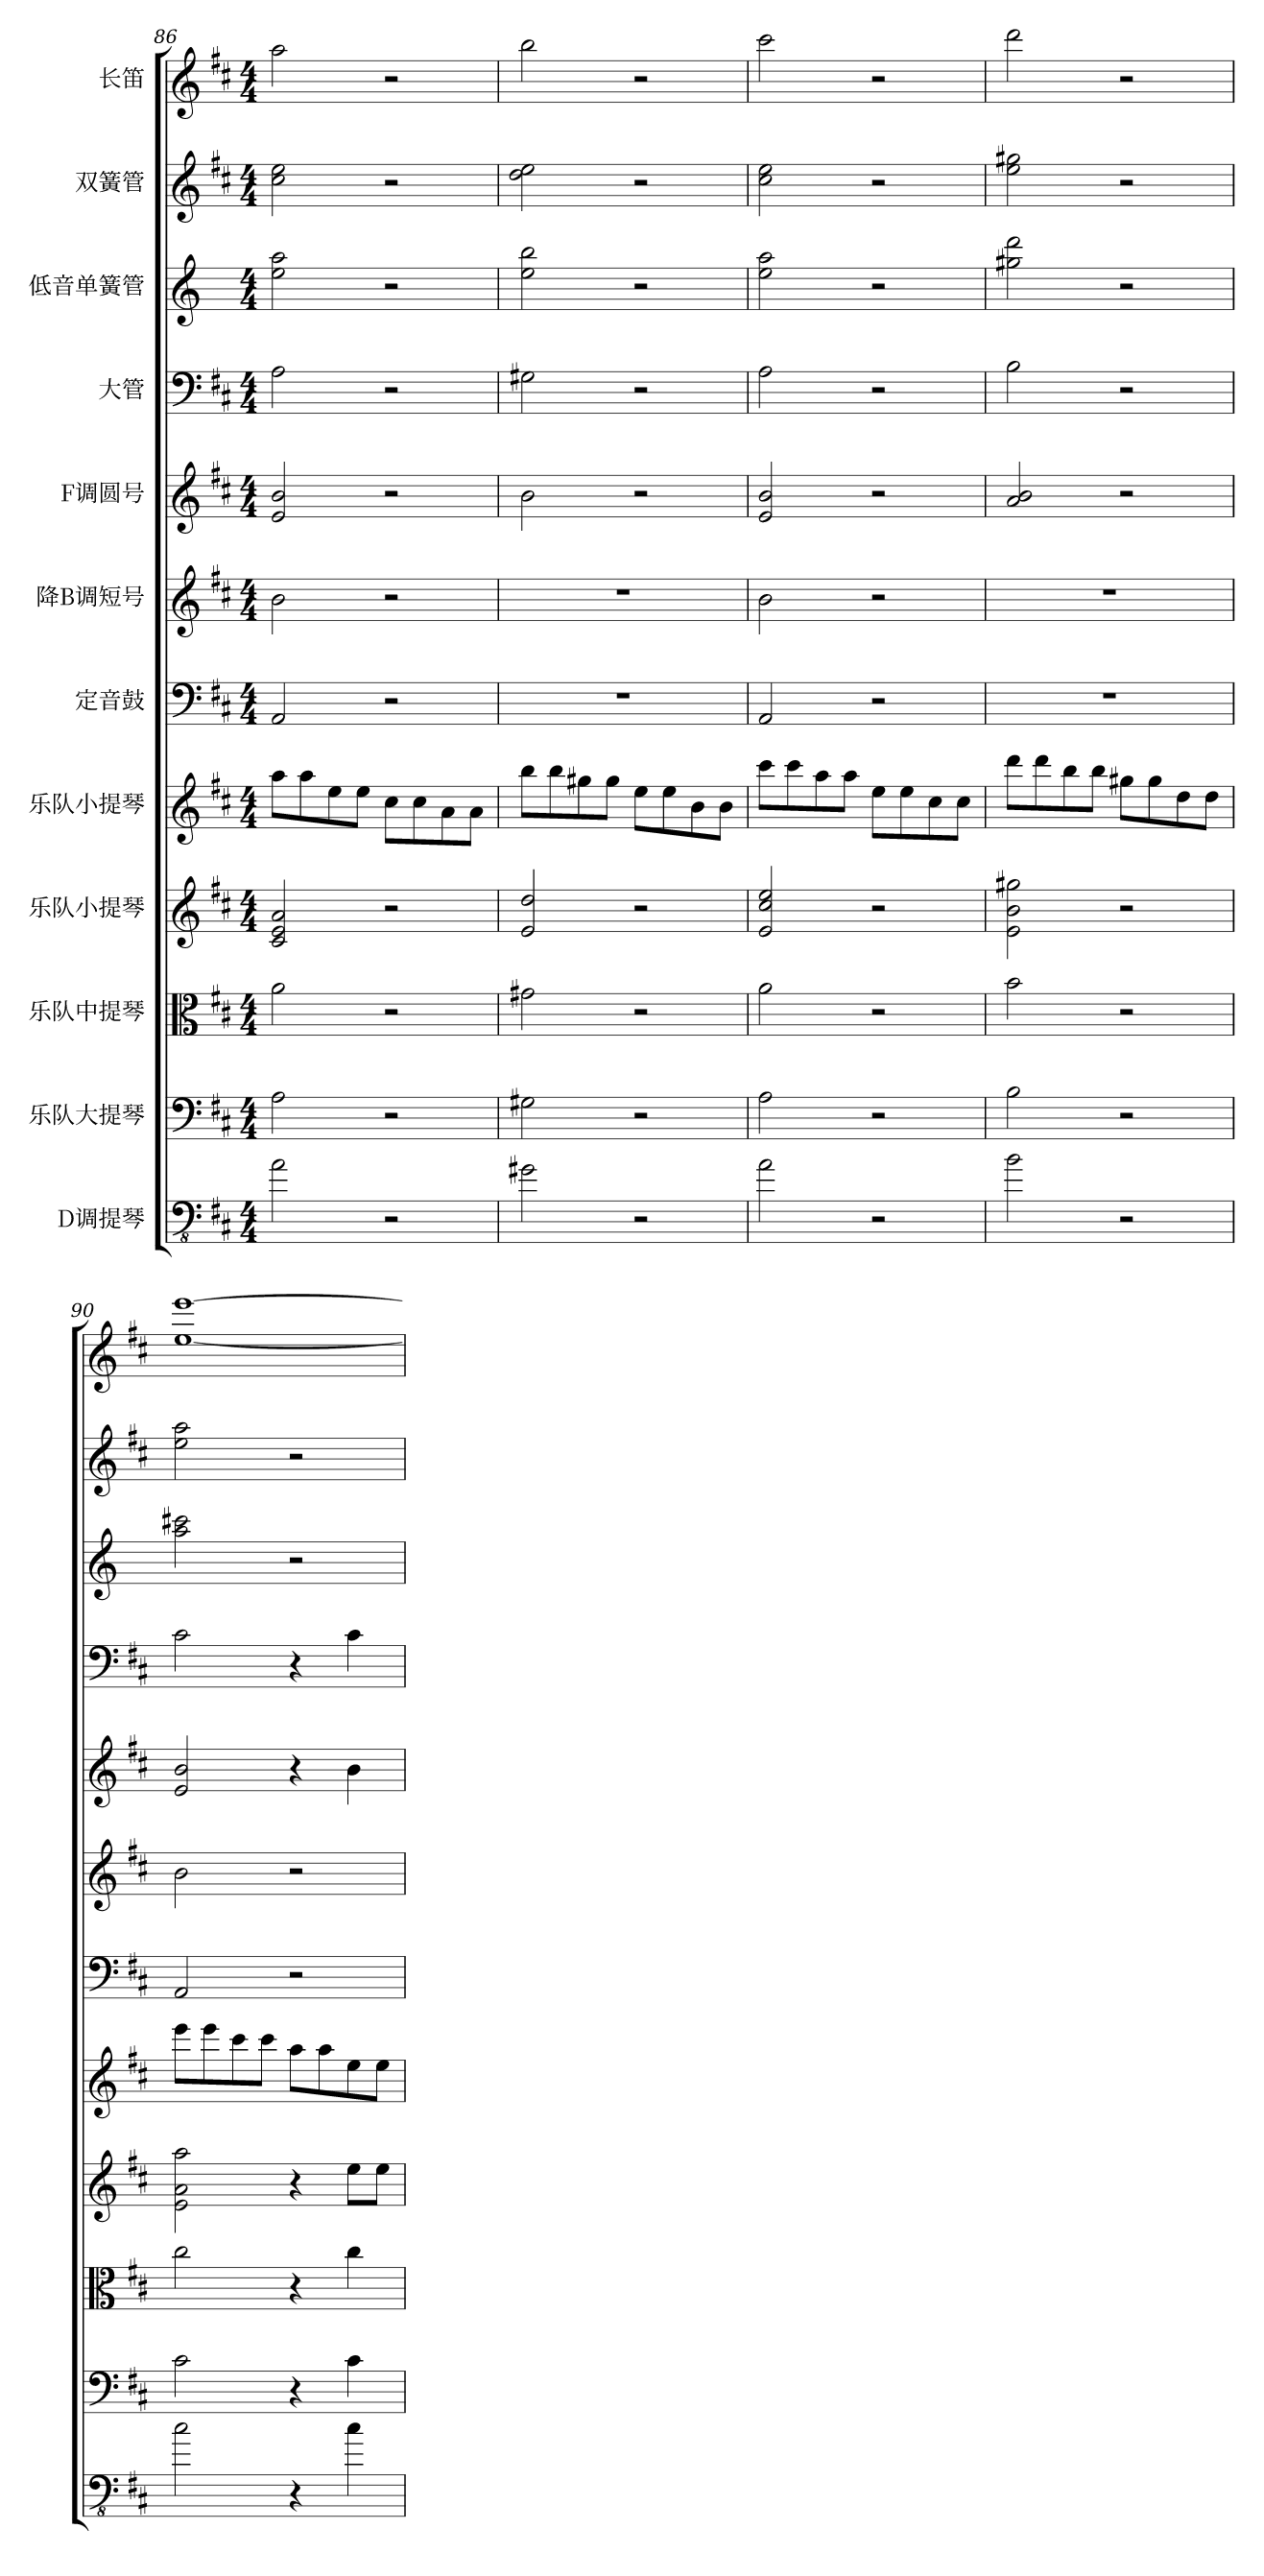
**kern	**kern	**kern	**kern	**kern	**kern	**kern	**kern	**kern	**kern	**kern	**kern
*part12	*part11	*part10	*part9	*part8	*part7	*part6	*part5	*part4	*part3	*part2	*part1
*staff12	*staff11	*staff10	*staff9	*staff8	*staff7	*staff6	*staff5	*staff4	*staff3	*staff2	*staff1
*I"D调提琴	*I"乐队大提琴	*I"乐队中提琴	*I"乐队小提琴	*I"乐队小提琴	*I"定音鼓	*I"降B调短号	*I"F调圆号	*I"大管	*I"低音单簧管	*I"双簧管	*I"长笛
*clefFv4	*clefF4	*clefC3	*clefG2	*clefG2	*clefF4	*clefG2	*clefG2	*clefF4	*clefG2	*clefG2	*clefG2
*ITrd7c12	*	*	*	*	*	*ITrd1c2	*ITrd4c7	*	*ITrd8c14	*	*
*k[f#c#]	*k[f#c#]	*k[f#c#]	*k[f#c#]	*k[f#c#]	*k[f#c#]	*k[]	*k[f#]	*k[f#c#]	*k[]	*k[f#c#]	*k[f#c#]
*M4/4	*M4/4	*M4/4	*M4/4	*M4/4	*M4/4	*M4/4	*M4/4	*M4/4	*M4/4	*M4/4	*M4/4
*MM272	*MM272	*MM272	*MM272	*MM272	*MM272	*MM272	*MM272	*MM272	*MM272	*MM272	*MM272
=86	=86	=86	=86	=86	=86	=86	=86	=86	=86	=86	=86
2AA\	2A\	2a\	2c#/ 2e/ 2a/	8aa\L	2AA/	2a\	2A/ 2e/	2A\	2e\ 2a\	2cc#\ 2ee\	2aa\
.	.	.	.	8aa\	.	.	.	.	.	.	.
.	.	.	.	8ee\	.	.	.	.	.	.	.
.	.	.	.	8ee\J	.	.	.	.	.	.	.
2r	2r	2r	2r	8cc#\L	2r	2r	2r	2r	2r	2r	2r
.	.	.	.	8cc#\	.	.	.	.	.	.	.
.	.	.	.	8a\	.	.	.	.	.	.	.
.	.	.	.	8a\J	.	.	.	.	.	.	.
=87	=87	=87	=87	=87	=87	=87	=87	=87	=87	=87	=87
2GG#X\	2G#X\	2g#X\	2e/ 2dd/	8bb\L	1r	1r	2e\	2G#X\	2e\ 2b\	2dd\ 2ee\	2bb\
.	.	.	.	8bb\	.	.	.	.	.	.	.
.	.	.	.	8gg#X\	.	.	.	.	.	.	.
.	.	.	.	8gg#\J	.	.	.	.	.	.	.
2r	2r	2r	2r	8ee\L	.	.	2r	2r	2r	2r	2r
.	.	.	.	8ee\	.	.	.	.	.	.	.
.	.	.	.	8b\	.	.	.	.	.	.	.
.	.	.	.	8b\J	.	.	.	.	.	.	.
!!LO:PB:g=z
=88	=88	=88	=88	=88	=88	=88	=88	=88	=88	=88	=88
2AA\	2A\	2a\	2e/ 2cc#/ 2ee/	8ccc#\L	2AA/	2a\	2A/ 2e/	2A\	2e\ 2a\	2cc#\ 2ee\	2ccc#\
.	.	.	.	8ccc#\	.	.	.	.	.	.	.
.	.	.	.	8aa\	.	.	.	.	.	.	.
.	.	.	.	8aa\J	.	.	.	.	.	.	.
2r	2r	2r	2r	8ee\L	2r	2r	2r	2r	2r	2r	2r
.	.	.	.	8ee\	.	.	.	.	.	.	.
.	.	.	.	8cc#\	.	.	.	.	.	.	.
.	.	.	.	8cc#\J	.	.	.	.	.	.	.
=89	=89	=89	=89	=89	=89	=89	=89	=89	=89	=89	=89
2BB\	2B\	2b\	2e\ 2b\ 2gg#X\	8ddd\L	1r	1r	2d/ 2e/	2B\	2g#X\ 2dd\	2ee\ 2gg#X\	2ddd\
.	.	.	.	8ddd\	.	.	.	.	.	.	.
.	.	.	.	8bb\	.	.	.	.	.	.	.
.	.	.	.	8bb\J	.	.	.	.	.	.	.
2r	2r	2r	2r	8gg#X\L	.	.	2r	2r	2r	2r	2r
.	.	.	.	8gg#\	.	.	.	.	.	.	.
.	.	.	.	8dd\	.	.	.	.	.	.	.
.	.	.	.	8dd\J	.	.	.	.	.	.	.
=90	=90	=90	=90	=90	=90	=90	=90	=90	=90	=90	=90
2C#\	2c#\	2cc#\	2e\ 2a\ 2aa\	8eee\L	2AA/	2a\	2A/ 2e/	2c#\	2a\ 2cc#X\	2ee\ 2aa\	[1ee [1eee
.	.	.	.	8eee\	.	.	.	.	.	.	.
.	.	.	.	8ccc#\	.	.	.	.	.	.	.
.	.	.	.	8ccc#\J	.	.	.	.	.	.	.
4r	4r	4r	4r	8aa\L	2r	2r	4r	4r	2r	2r	.
.	.	.	.	8aa\	.	.	.	.	.	.	.
4C#\	4c#\	4cc#\	8ee\L	8ee\	.	.	4e\	4c#\	.	.	.
.	.	.	8ee\J	8ee\J	.	.	.	.	.	.	.
=	=	=	=	=	=	=	=	=	=	=	=
*-	*-	*-	*-	*-	*-	*-	*-	*-	*-	*-	*-
